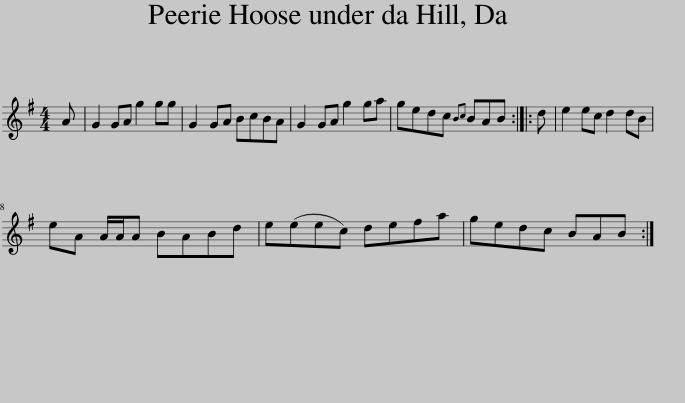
X:1
L:1/8
M:4/4
I:linebreak $
K:G
V:1 treble
V:1
 A | G2 GA g2 gg | G2 GA BcBA | G2 GA g2 ga | gedc{Bc} BAB :: %5
 d | e2 ec d2 dB |$ eA A/A/A BABd | e(eec) defa | gedc BAB :| %10
